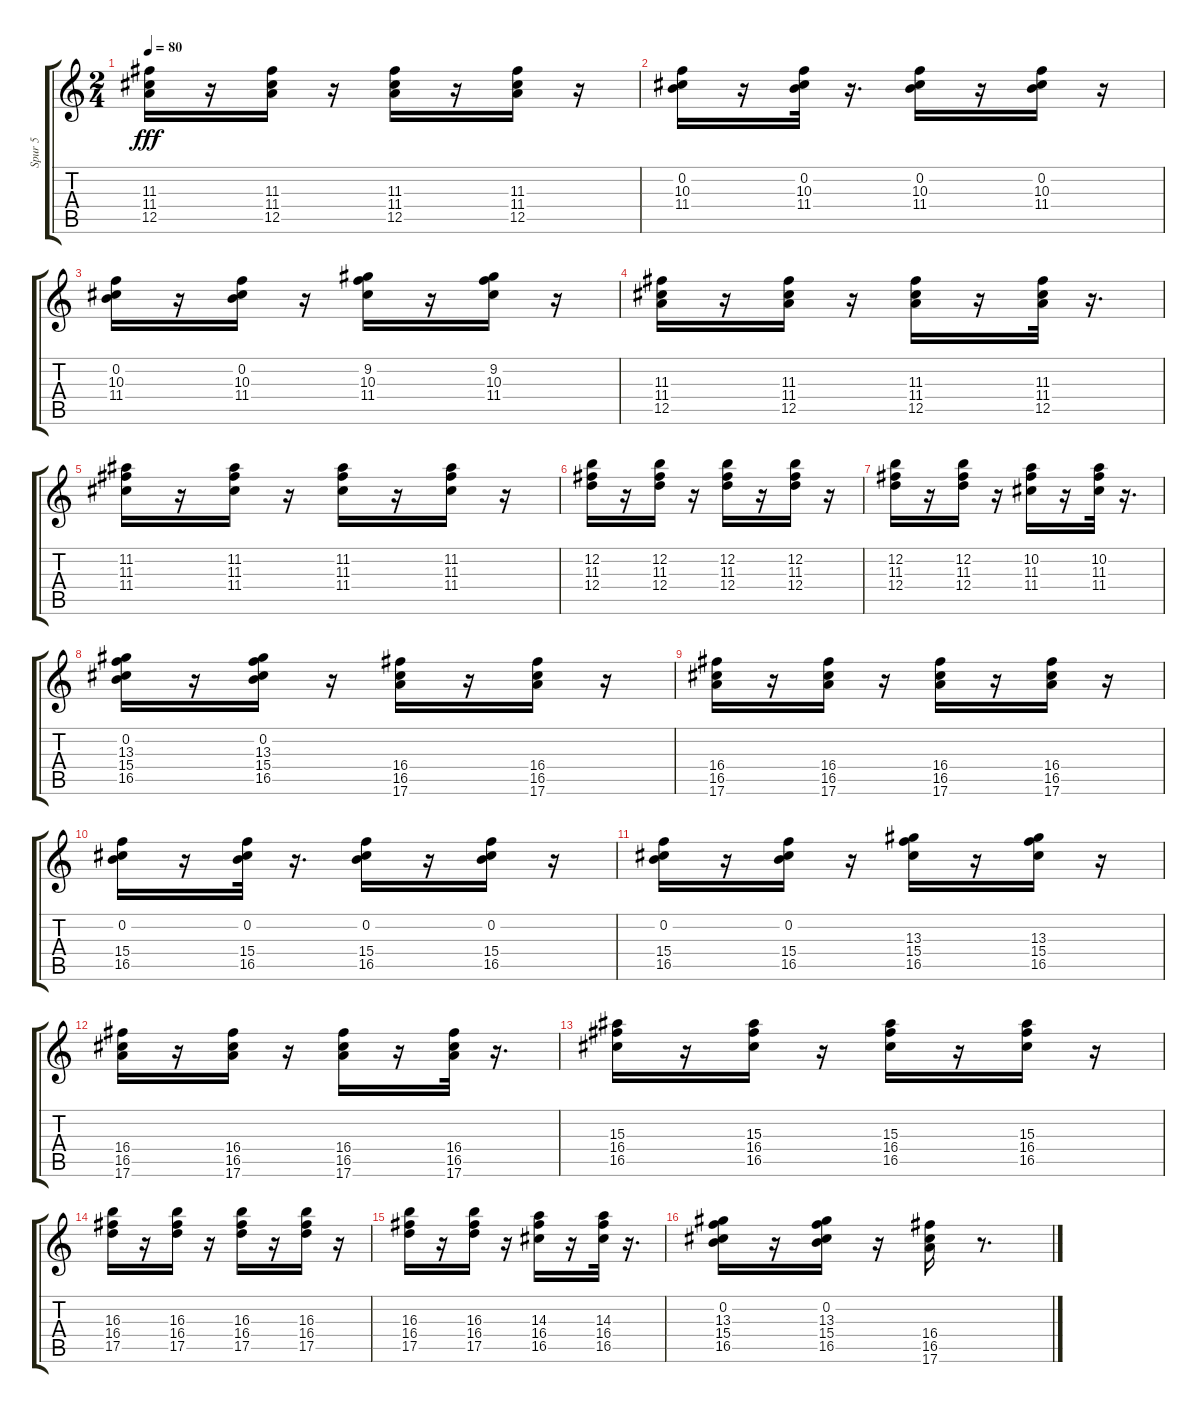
\track ("Spur 5" "Spur 5") {instrument acousticguitarnylon}
\staff {score tabs}
\tuning (E4 B3 G3 D3 A2 E2) {hide}
\ts (2 4)
\tempo 80
\clef g2
\ks c
(11.3 11.4 12.5).16{dy fff} r.16 (11.3 11.4 12.5).16 r.16 (11.3 11.4 12.5).16 r.16 (11.3 11.4 12.5).16 r.16 |
(0.2 10.3 11.4).16 r.16 (0.2 10.3 11.4).32 r.16{d} (0.2 10.3 11.4).16 r.16 (0.2 10.3 11.4).16 r.16 |
(0.2 10.3 11.4).16 r.16 (0.2 10.3 11.4).16 r.16 (9.2 10.3 11.4).16 r.16 (9.2 10.3 11.4).16 r.16 |
(11.3 11.4 12.5).16 r.16 (11.3 11.4 12.5).16 r.16 (11.3 11.4 12.5).16 r.16 (11.3 11.4 12.5).32 r.16{d} |
(11.2 11.3 11.4).16 r.16 (11.2 11.3 11.4).16 r.16 (11.2 11.3 11.4).16 r.16 (11.2 11.3 11.4).16 r.16 |
(12.2 11.3 12.4).16 r.16 (12.2 11.3 12.4).16 r.16 (12.2 11.3 12.4).16 r.16 (12.2 11.3 12.4).16 r.16 |
(12.2 11.3 12.4).16 r.16 (12.2 11.3 12.4).16 r.16 (10.2 11.3 11.4).16 r.16 (10.2 11.3 11.4).32 r.16{d} |
(0.2 13.3 15.4 16.5).16 r.16 (0.2 13.3 15.4 16.5).16 r.16 (16.4 16.5 17.6).16 r.16 (16.4 16.5 17.6).16 r.16 |
(16.4 16.5 17.6).16 r.16 (16.4 16.5 17.6).16 r.16 (16.4 16.5 17.6).16 r.16 (16.4 16.5 17.6).16 r.16 |
(0.2 15.4 16.5).16 r.16 (0.2 15.4 16.5).32 r.16{d} (0.2 15.4 16.5).16 r.16 (0.2 15.4 16.5).16 r.16 |
(0.2 15.4 16.5).16 r.16 (0.2 15.4 16.5).16 r.16 (13.3 15.4 16.5).16 r.16 (13.3 15.4 16.5).16 r.16 |
(16.4 16.5 17.6).16 r.16 (16.4 16.5 17.6).16 r.16 (16.4 16.5 17.6).16 r.16 (16.4 16.5 17.6).32 r.16{d} |
(15.3 16.4 16.5).16 r.16 (15.3 16.4 16.5).16 r.16 (15.3 16.4 16.5).16 r.16 (15.3 16.4 16.5).16 r.16 |
(16.3 16.4 17.5).16 r.16 (16.3 16.4 17.5).16 r.16 (16.3 16.4 17.5).16 r.16 (16.3 16.4 17.5).16 r.16 |
(16.3 16.4 17.5).16 r.16 (16.3 16.4 17.5).16 r.16 (14.3 16.4 16.5).16 r.16 (14.3 16.4 16.5).32 r.16{d} |
(0.2 13.3 15.4 16.5).16 r.16 (0.2 13.3 15.4 16.5).16 r.16 (16.4 16.5 17.6).16 r.8{d}
